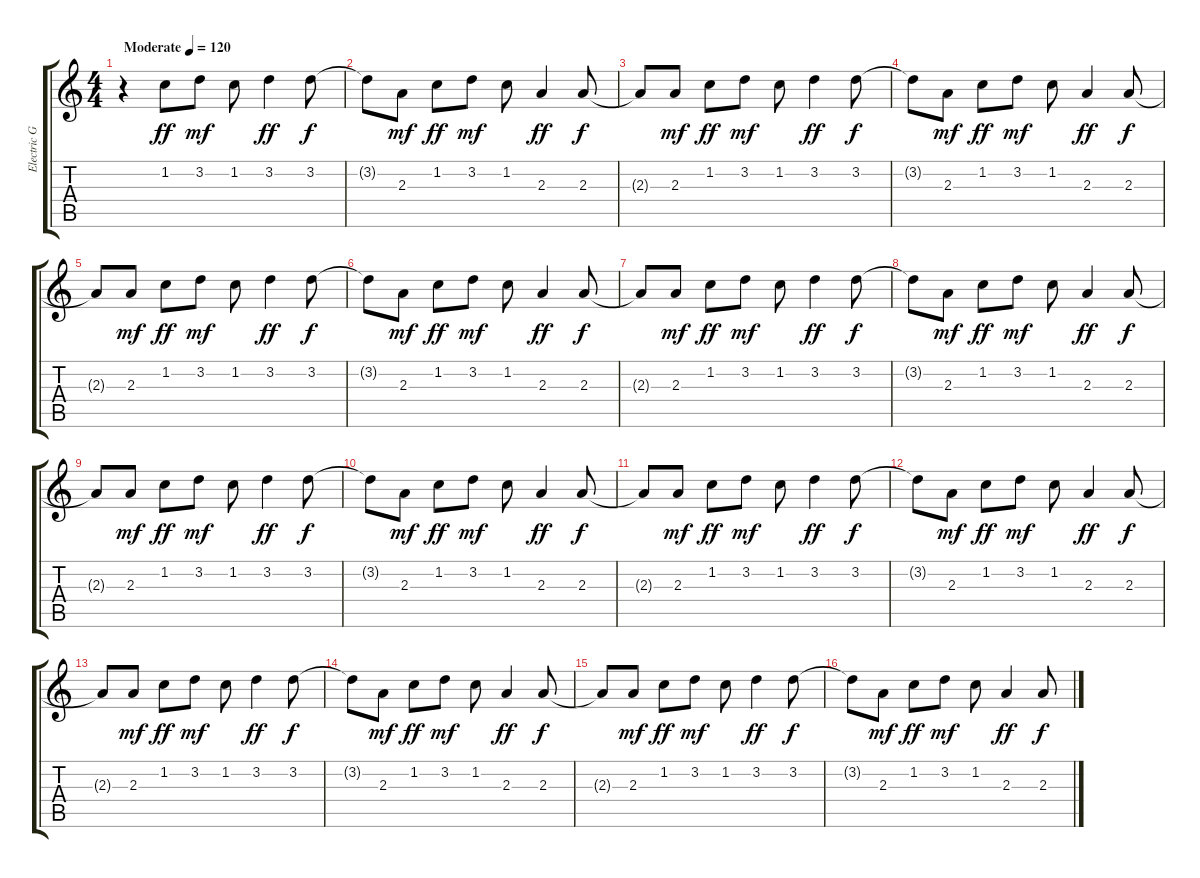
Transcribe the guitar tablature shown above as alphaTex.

\track ("Electric Guitar 4" "Electric G") {instrument electricguitarclean}
\staff {score tabs}
\tuning (E4 B3 G3 D3 A2 E2) {hide}
\ts (4 4)
\tempo (120 "Moderate")
\tempo 113
\tempo (120 "Moderate")
\clef g2
\ks c
r.4{dy ff instrument electricguitarclean} 1.2.8 3.2.8{dy mf} 1.2.8 3.2.4{dy ff} 3.2.8{dy f} |
3.2{t}.8 2.3.8{dy mf} 1.2.8{dy ff} 3.2.8{dy mf} 1.2.8 2.3.4{dy ff} 2.3.8{dy f} |
2.3{t}.8 2.3.8{dy mf} 1.2.8{dy ff} 3.2.8{dy mf} 1.2.8 3.2.4{dy ff} 3.2.8{dy f} |
3.2{t}.8 2.3.8{dy mf} 1.2.8{dy ff} 3.2.8{dy mf} 1.2.8 2.3.4{dy ff} 2.3.8{dy f} |
2.3{t}.8 2.3.8{dy mf} 1.2.8{dy ff} 3.2.8{dy mf} 1.2.8 3.2.4{dy ff} 3.2.8{dy f} |
3.2{t}.8 2.3.8{dy mf} 1.2.8{dy ff} 3.2.8{dy mf} 1.2.8 2.3.4{dy ff} 2.3.8{dy f} |
2.3{t}.8 2.3.8{dy mf} 1.2.8{dy ff} 3.2.8{dy mf} 1.2.8 3.2.4{dy ff} 3.2.8{dy f} |
3.2{t}.8 2.3.8{dy mf} 1.2.8{dy ff} 3.2.8{dy mf} 1.2.8 2.3.4{dy ff} 2.3.8{dy f} |
2.3{t}.8 2.3.8{dy mf} 1.2.8{dy ff} 3.2.8{dy mf} 1.2.8 3.2.4{dy ff} 3.2.8{dy f} |
3.2{t}.8 2.3.8{dy mf} 1.2.8{dy ff} 3.2.8{dy mf} 1.2.8 2.3.4{dy ff} 2.3.8{dy f} |
2.3{t}.8 2.3.8{dy mf} 1.2.8{dy ff} 3.2.8{dy mf} 1.2.8 3.2.4{dy ff} 3.2.8{dy f} |
3.2{t}.8 2.3.8{dy mf} 1.2.8{dy ff} 3.2.8{dy mf} 1.2.8 2.3.4{dy ff} 2.3.8{dy f} |
2.3{t}.8 2.3.8{dy mf} 1.2.8{dy ff} 3.2.8{dy mf} 1.2.8 3.2.4{dy ff} 3.2.8{dy f} |
3.2{t}.8 2.3.8{dy mf} 1.2.8{dy ff} 3.2.8{dy mf} 1.2.8 2.3.4{dy ff} 2.3.8{dy f} |
2.3{t}.8 2.3.8{dy mf} 1.2.8{dy ff} 3.2.8{dy mf} 1.2.8 3.2.4{dy ff} 3.2.8{dy f} |
3.2{t}.8 2.3.8{dy mf} 1.2.8{dy ff} 3.2.8{dy mf} 1.2.8 2.3.4{dy ff} 2.3.8{dy f}
